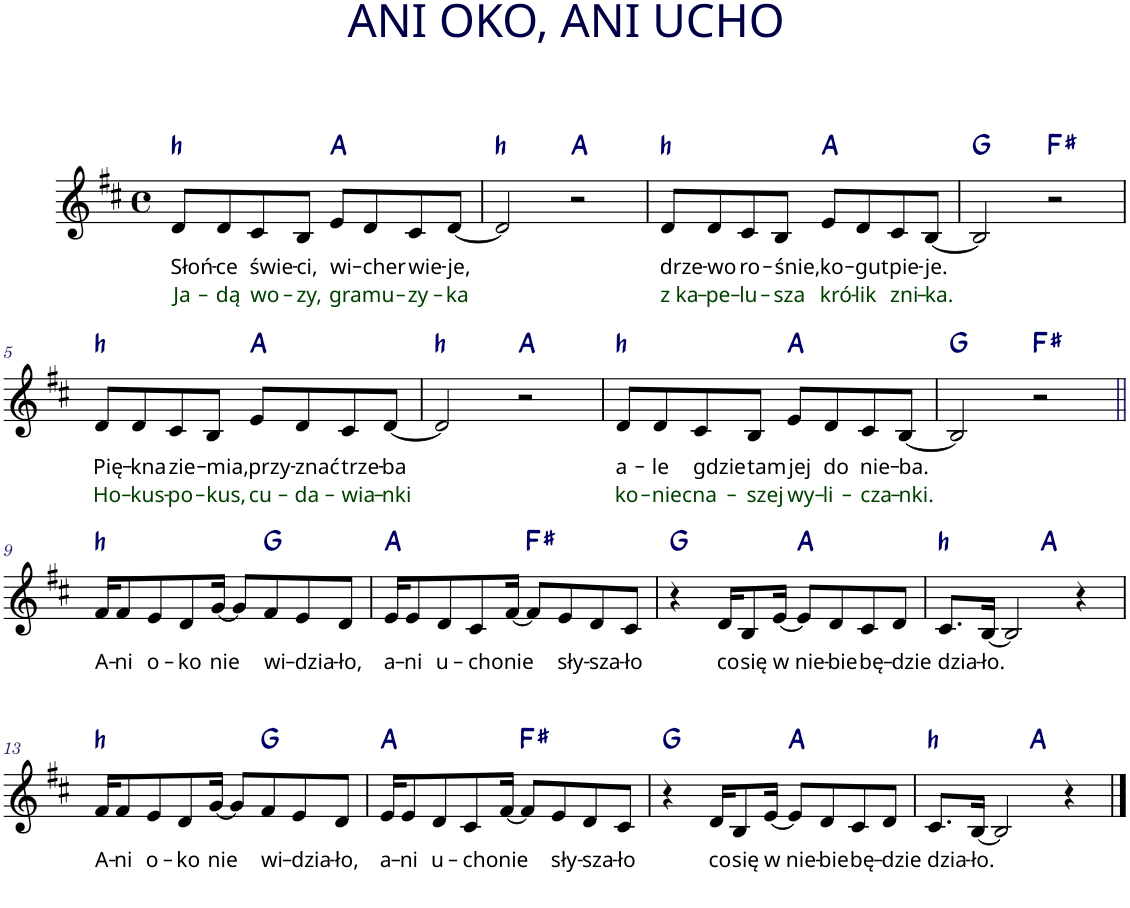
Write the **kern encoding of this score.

**kern	**text	**text	**harte
*part1	*part1	*part1	*part1
*staff1	*staff1	*staff1	*
*I"Kazoo	*	*	*
*I'Kaz.	*	*	*
*clefG2	*	*	*
*k[f#c#]	*	*	*
*M4/4	*	*	*
*met(c)	*	*	*
=1	=1	=1	=1
!	!LO:LY:b	!LO:LY:b:color=#003F00	!LO:H:kt=h
8d/L	Słoń-	Ja-	N
!	!LO:LY:b	!LO:LY:b:color=#003F00	!
8d/	-ce	-dą	.
!	!LO:LY:b	!LO:LY:b:color=#003F00	!
8c#/	świe-	wo-	.
!	!LO:LY:b	!LO:LY:b:color=#003F00	!
8B/J	-ci,	-zy,	.
!	!LO:LY:b	!LO:LY:b:color=#003F00	!
8e/L	wi-	gra	A:maj
!	!LO:LY:b	!LO:LY:b:color=#003F00	!
8d/	-cher	mu-	.
!	!LO:LY:b	!LO:LY:b:color=#003F00	!
8c#/	wie-	-zy-	.
!	!LO:LY:b	!LO:LY:b:color=#003F00	!
[8d/J	-je,	-ka	.
=2	=2	=2	=2
!	!	!	!LO:H:kt=h
2d/]	.	.	N
2r	.	.	A:maj
=3	=3	=3	=3
!	!LO:LY:b	!LO:LY:b:color=#003F00	!LO:H:kt=h
8d/L	drze-	z ka-	N
!	!LO:LY:b	!LO:LY:b:color=#003F00	!
8d/	-wo	-pe-	.
!	!LO:LY:b	!LO:LY:b:color=#003F00	!
8c#/	ro-	-lu-	.
!	!LO:LY:b	!LO:LY:b:color=#003F00	!
8B/J	-śnie,	-sza	.
!	!LO:LY:b	!LO:LY:b:color=#003F00	!
8e/L	ko-	kró-	A:maj
!	!LO:LY:b	!LO:LY:b:color=#003F00	!
8d/	-gut	-lik	.
!	!LO:LY:b	!LO:LY:b:color=#003F00	!
8c#/	pie-	zni-	.
!	!LO:LY:b	!LO:LY:b:color=#003F00	!
[8B/J	-je.	-ka.	.
=4	=4	=4	=4
2B/]	.	.	G:maj
2r	.	.	F#:maj
!!LO:LB:g=z
=5	=5	=5	=5
!	!LO:LY:b	!LO:LY:b:color=#003F00	!LO:H:kt=h
8d/L	Pię-	Ho-	N
!	!LO:LY:b	!LO:LY:b:color=#003F00	!
8d/	-kna	-kus-	.
!	!LO:LY:b	!LO:LY:b:color=#003F00	!
8c#/	zie-	-po-	.
!	!LO:LY:b	!LO:LY:b:color=#003F00	!
8B/J	-mia,	-kus,	.
!	!LO:LY:b	!LO:LY:b:color=#003F00	!
8e/L	przy-	cu-	A:maj
!	!LO:LY:b	!LO:LY:b:color=#003F00	!
8d/	-znać	-da-	.
!	!LO:LY:b	!LO:LY:b:color=#003F00	!
8c#/	trze-	-wia-	.
!	!LO:LY:b	!LO:LY:b:color=#003F00	!
[8d/J	-ba	-nki	.
=6	=6	=6	=6
!	!	!	!LO:H:kt=h
2d/]	.	.	N
2r	.	.	A:maj
=7	=7	=7	=7
!	!LO:LY:b	!LO:LY:b:color=#003F00	!LO:H:kt=h
8d/L	a-	ko-	N
!	!LO:LY:b	!LO:LY:b:color=#003F00	!
8d/	-le	-niec	.
!	!LO:LY:b	!LO:LY:b:color=#003F00	!
8c#/	gdzie	na-	.
!	!LO:LY:b	!LO:LY:b:color=#003F00	!
8B/J	tam	-szej	.
!	!LO:LY:b	!LO:LY:b:color=#003F00	!
8e/L	jej	wy-	A:maj
!	!LO:LY:b	!LO:LY:b:color=#003F00	!
8d/	do	-li-	.
!	!LO:LY:b	!LO:LY:b:color=#003F00	!
8c#/	nie-	-cza-	.
!	!LO:LY:b	!LO:LY:b:color=#003F00	!
[8B/J	-ba.	-nki.	.
=8	=8	=8	=8
2B/]	.	.	G:maj
2r	.	.	F#:maj
!!LO:LB:g=z
=9||	=9||	=9||	=9||
!	!LO:LY:b	!	!LO:H:kt=h
16f#/KL	A-	.	N
!	!LO:LY:b	!	!
8f#/	-ni	.	.
!	!LO:LY:b	!	!
8e/	o-	.	.
!	!LO:LY:b	!	!
8d/	-ko	.	.
!	!LO:LY:b	!	!
[16g/Jk	nie	.	.
8g/L]	.	.	.
!	!LO:LY:b	!	!
8f#/	wi-	.	G:maj
!	!LO:LY:b	!	!
8e/	-dzia-	.	.
!	!LO:LY:b	!	!
8d/J	-ło,	.	.
=10	=10	=10	=10
!	!LO:LY:b	!	!
16e/KL	a-	.	A:maj
!	!LO:LY:b	!	!
8e/	-ni	.	.
!	!LO:LY:b	!	!
8d/	u-	.	.
!	!LO:LY:b	!	!
8c#/	-cho	.	.
!	!LO:LY:b	!	!
[16f#/Jk	nie	.	.
8f#/L]	.	.	F#:maj
!	!LO:LY:b	!	!
8e/	sły-	.	.
!	!LO:LY:b	!	!
8d/	-sza-	.	.
!	!LO:LY:b	!	!
8c#/J	-ło	.	.
=11	=11	=11	=11
4r	.	.	G:maj
!	!LO:LY:b	!	!
16d/KL	co	.	.
!	!LO:LY:b	!	!
8B/	się	.	.
!	!LO:LY:b	!	!
[16e/Jk	w nie-	.	.
8e/L]	.	.	A:maj
!	!LO:LY:b	!	!
8d/	-bie	.	.
!	!LO:LY:b	!	!
8c#/	bę-	.	.
!	!LO:LY:b	!	!
8d/J	-dzie	.	.
=12	=12	=12	=12
!	!LO:LY:b	!	!LO:H:kt=h
*^	*	*	*
8.c#/L	2ryy	dzia-	.	N
!	!	!LO:LY:b	!	!
[16B/Jk	.	-ło.	.	.
2B/]	.	.	.	.
.	2ryy	.	.	A:maj
4r	.	.	.	.
!!LO:LB:g=z	!!
=13	=13	=13	=13	=13
!	!	!LO:LY:b	!	!LO:H:kt=h
*v	*v	*	*	*
16f#/KL	A-	.	N
!	!LO:LY:b	!	!
8f#/	-ni	.	.
!	!LO:LY:b	!	!
8e/	o-	.	.
!	!LO:LY:b	!	!
8d/	-ko	.	.
!	!LO:LY:b	!	!
[16g/Jk	nie	.	.
8g/L]	.	.	.
!	!LO:LY:b	!	!
8f#/	wi-	.	G:maj
!	!LO:LY:b	!	!
8e/	-dzia-	.	.
!	!LO:LY:b	!	!
8d/J	-ło,	.	.
=14	=14	=14	=14
!	!LO:LY:b	!	!
16e/KL	a-	.	A:maj
!	!LO:LY:b	!	!
8e/	-ni	.	.
!	!LO:LY:b	!	!
8d/	u-	.	.
!	!LO:LY:b	!	!
8c#/	-cho	.	.
!	!LO:LY:b	!	!
[16f#/Jk	nie	.	.
8f#/L]	.	.	F#:maj
!	!LO:LY:b	!	!
8e/	sły-	.	.
!	!LO:LY:b	!	!
8d/	-sza-	.	.
!	!LO:LY:b	!	!
8c#/J	-ło	.	.
=15	=15	=15	=15
4r	.	.	G:maj
!	!LO:LY:b	!	!
16d/KL	co	.	.
!	!LO:LY:b	!	!
8B/	się	.	.
!	!LO:LY:b	!	!
[16e/Jk	w nie-	.	.
8e/L]	.	.	A:maj
!	!LO:LY:b	!	!
8d/	-bie	.	.
!	!LO:LY:b	!	!
8c#/	bę-	.	.
!	!LO:LY:b	!	!
8d/J	-dzie	.	.
=16	=16	=16	=16
!	!LO:LY:b	!	!LO:H:kt=h
*^	*	*	*
8.c#/L	2ryy	dzia-	.	N
!	!	!LO:LY:b	!	!
[16B/Jk	.	-ło.	.	.
2B/]	.	.	.	.
.	2ryy	.	.	A:maj
4r	.	.	.	.
*v	*v	*	*	*
==	==	==	==
*-	*-	*-	*-
